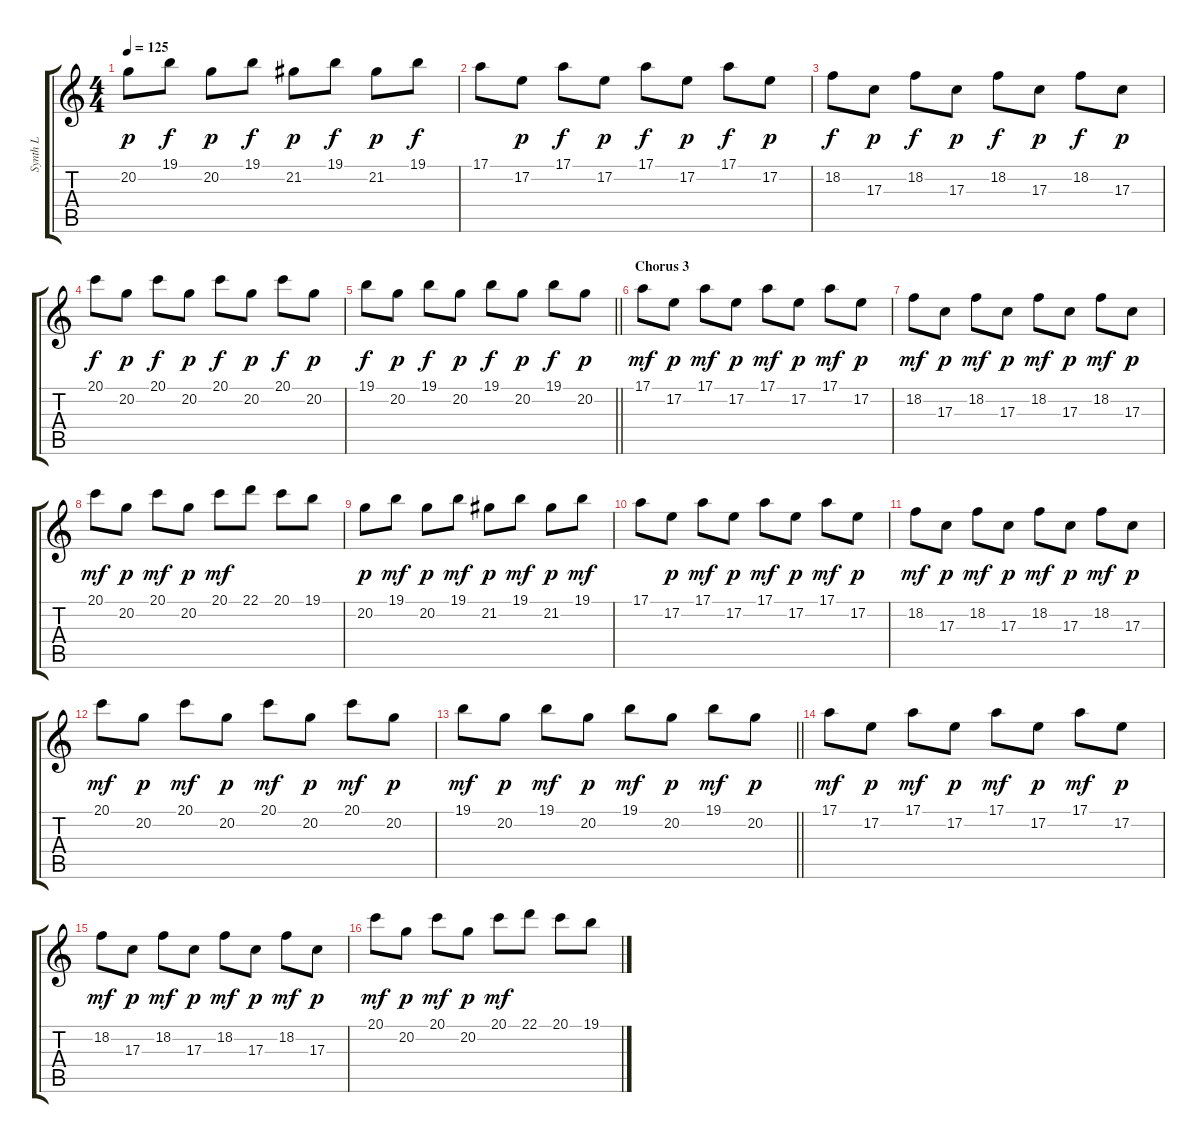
\track ("Synth L" "Synth L") {instrument stringensemble1}
\staff {score tabs}
\tuning (E4 B3 G3 D3 A2 E2) {hide}
\ts (4 4)
\tempo 125
\clef g2
\ks c
20.2.8{dy p} 19.1.8{dy f} 20.2.8{dy p} 19.1.8{dy f} 21.2.8{dy p} 19.1.8{dy f} 21.2.8{dy p} 19.1.8{dy f} |
17.1.8 17.2.8{dy p} 17.1.8{dy f} 17.2.8{dy p} 17.1.8{dy f} 17.2.8{dy p} 17.1.8{dy f} 17.2.8{dy p} |
18.2.8{dy f} 17.3.8{dy p} 18.2.8{dy f} 17.3.8{dy p} 18.2.8{dy f} 17.3.8{dy p} 18.2.8{dy f} 17.3.8{dy p} |
20.1.8{dy f} 20.2.8{dy p} 20.1.8{dy f} 20.2.8{dy p} 20.1.8{dy f} 20.2.8{dy p} 20.1.8{dy f} 20.2.8{dy p} |
\barLineRight lightlight
19.1.8{dy f} 20.2.8{dy p} 19.1.8{dy f} 20.2.8{dy p} 19.1.8{dy f} 20.2.8{dy p} 19.1.8{dy f} 20.2.8{dy p} |
\section ("" "Chorus 3")
17.1.8{dy mf} 17.2.8{dy p} 17.1.8{dy mf} 17.2.8{dy p} 17.1.8{dy mf} 17.2.8{dy p} 17.1.8{dy mf} 17.2.8{dy p} |
18.2.8{dy mf} 17.3.8{dy p} 18.2.8{dy mf} 17.3.8{dy p} 18.2.8{dy mf} 17.3.8{dy p} 18.2.8{dy mf} 17.3.8{dy p} |
20.1.8{dy mf} 20.2.8{dy p} 20.1.8{dy mf} 20.2.8{dy p} 20.1.8{dy mf} 22.1.8 20.1.8 19.1.8 |
20.2.8{dy p} 19.1.8{dy mf} 20.2.8{dy p} 19.1.8{dy mf} 21.2.8{dy p} 19.1.8{dy mf} 21.2.8{dy p} 19.1.8{dy mf} |
17.1.8 17.2.8{dy p} 17.1.8{dy mf} 17.2.8{dy p} 17.1.8{dy mf} 17.2.8{dy p} 17.1.8{dy mf} 17.2.8{dy p} |
18.2.8{dy mf} 17.3.8{dy p} 18.2.8{dy mf} 17.3.8{dy p} 18.2.8{dy mf} 17.3.8{dy p} 18.2.8{dy mf} 17.3.8{dy p} |
20.1.8{dy mf} 20.2.8{dy p} 20.1.8{dy mf} 20.2.8{dy p} 20.1.8{dy mf} 20.2.8{dy p} 20.1.8{dy mf} 20.2.8{dy p} |
\barLineRight lightlight
19.1.8{dy mf} 20.2.8{dy p} 19.1.8{dy mf} 20.2.8{dy p} 19.1.8{dy mf} 20.2.8{dy p} 19.1.8{dy mf} 20.2.8{dy p} |
17.1.8{dy mf} 17.2.8{dy p} 17.1.8{dy mf} 17.2.8{dy p} 17.1.8{dy mf} 17.2.8{dy p} 17.1.8{dy mf} 17.2.8{dy p} |
18.2.8{dy mf} 17.3.8{dy p} 18.2.8{dy mf} 17.3.8{dy p} 18.2.8{dy mf} 17.3.8{dy p} 18.2.8{dy mf} 17.3.8{dy p} |
20.1.8{dy mf} 20.2.8{dy p} 20.1.8{dy mf} 20.2.8{dy p} 20.1.8{dy mf} 22.1.8 20.1.8 19.1.8
